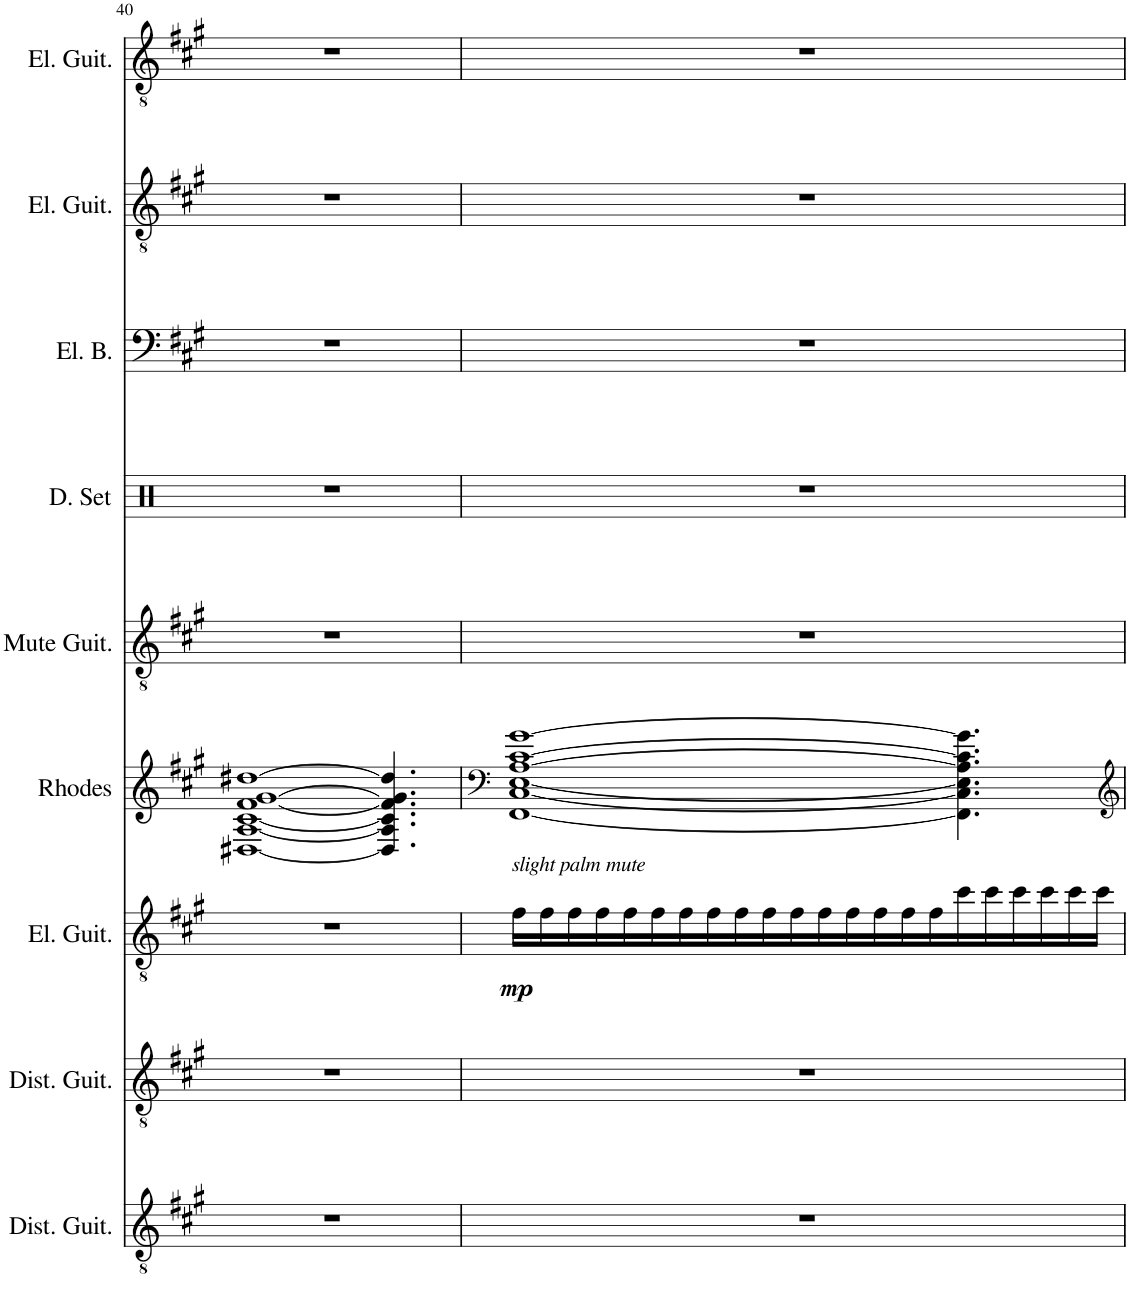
**kern	**kern	**kern	**dynam	**kern	**kern	**kern	**kern	**kern	**kern
*part9	*part8	*part7	*part7	*part6	*part5	*part4	*part3	*part2	*part1
*staff9	*staff8	*staff7	*staff7	*staff6	*staff5	*staff4	*staff3	*staff2	*staff1
*I"Distorted Guitar	*I"Distorted Guitar	*I"Electric Guitar	*	*I"Rhodes Piano	*I"Muted Guitar	*I"Drumset	*I"6-str. Electric Bass	*I"Electric Guitar	*I"Electric Guitar
*I'Dist. Guit.	*I'Dist. Guit.	*I'El. Guit.	*	*I'Rhodes	*I'Mute Guit.	*I'D. Set	*I'El. B.	*I'El. Guit.	*I'El. Guit.
!!LO:PB:g=z
*clefGv2	*clefGv2	*clefGv2	*	*clefG2	*clefGv2	*clefX	*clefF4	*clefGv2	*clefGv2
*	*	*	*	*	*	*	*Trd7c12	*	*
*k[f#c#g#]	*k[f#c#g#]	*k[f#c#g#]	*	*k[f#c#g#]	*k[f#c#g#]	*k[]	*k[f#c#g#]	*k[f#c#g#]	*k[f#c#g#]
*M11/8	*M11/8	*M11/8	*	*M11/8	*M11/8	*M11/8	*M11/8	*M11/8	*M11/8
=40	=40	=40	=40	=40	=40	=40	=40	=40	=40
8%11r	8%11r	8%11r	.	[1D#X [1A [1c# [1f# [1g# [1dd#X	8%11r	8%11r	8%11r	8%11r	8%11r
.	.	.	.	4.D#/] 4.A/] 4.c#/] 4.f#/] 4.g#/] 4.dd#/]	.	.	.	.	.
=41	=41	=41	=41	=41	=41	=41	=41	=41	=41
*	*	*	*	*clefF4	*	*	*	*	*
!	!	!LO:TX:a:i:t=slight palm mute	!	!	!	!	!	!	!
!	!	!	!LO:DY:b	!	!	!	!	!	!
8%11r	8%11r	16f#\LL	mp	[1FF# [1C# [1E [1A [1c# [1g#	8%11r	8%11r	8%11r	8%11r	8%11r
.	.	16f#\	.	.	.	.	.	.	.
.	.	16f#\	.	.	.	.	.	.	.
.	.	16f#\	.	.	.	.	.	.	.
.	.	16f#\	.	.	.	.	.	.	.
.	.	16f#\	.	.	.	.	.	.	.
.	.	16f#\	.	.	.	.	.	.	.
.	.	16f#\	.	.	.	.	.	.	.
.	.	16f#\	.	.	.	.	.	.	.
.	.	16f#\	.	.	.	.	.	.	.
.	.	16f#\	.	.	.	.	.	.	.
.	.	16f#\	.	.	.	.	.	.	.
.	.	16f#\	.	.	.	.	.	.	.
.	.	16f#\	.	.	.	.	.	.	.
.	.	16f#\	.	.	.	.	.	.	.
.	.	16f#\	.	.	.	.	.	.	.
.	.	16cc#\	.	4.FF#\] 4.C#\] 4.E\] 4.A\] 4.c#\] 4.g#\]	.	.	.	.	.
.	.	16cc#\	.	.	.	.	.	.	.
.	.	16cc#\	.	.	.	.	.	.	.
.	.	16cc#\	.	.	.	.	.	.	.
.	.	16cc#\	.	.	.	.	.	.	.
.	.	16cc#\JJ	.	.	.	.	.	.	.
=	=	=	=	=	=	=	=	=	=
*-	*-	*-	*-	*-	*-	*-	*-	*-	*-
